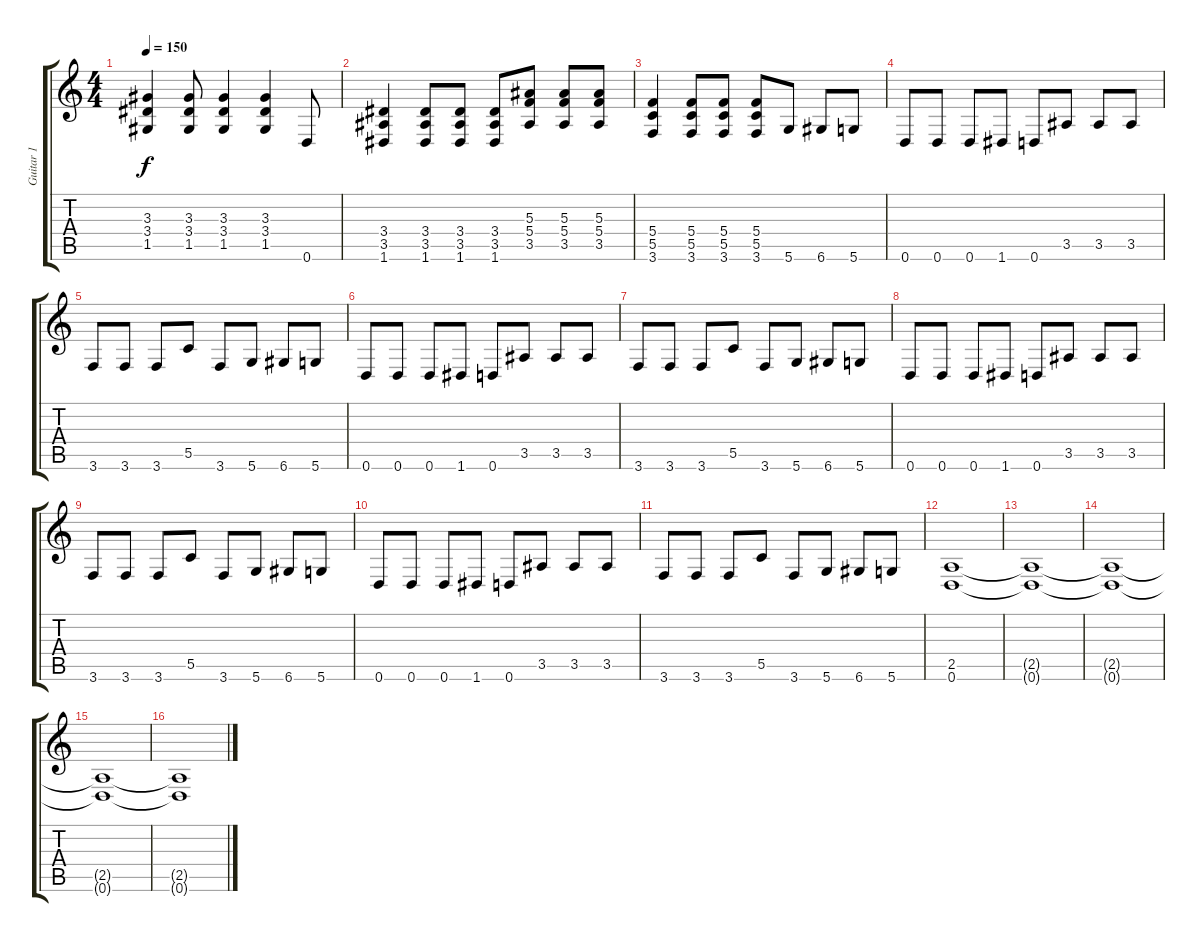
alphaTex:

\track ("Guitar 1" "Guitar 1") {instrument distortionguitar}
\staff {score tabs}
\tuning (D4 A3 F3 C3 G2 D2) {hide}
\ts (4 4)
\tempo 150
\clef g2
\ks c
(3.3 3.4 1.5).4{dy f} (3.3 3.4 1.5).8 (3.3 3.4 1.5).4 (3.3 3.4 1.5).4 0.6.8 |
(3.4 3.5 1.6).4 (3.4 3.5 1.6).8 (3.4 3.5 1.6).8 (3.4 3.5 1.6).8 (5.3 5.4 3.5).8 (5.3 5.4 3.5).8 (5.3 5.4 3.5).8 |
(5.4 5.5 3.6).4 (5.4 5.5 3.6).8 (5.4 5.5 3.6).8 (5.4 5.5 3.6).8 5.6.8 6.6.8 5.6.8 |
0.6.8 0.6.8 0.6.8 1.6.8 0.6.8 3.5.8 3.5.8 3.5.8 |
3.6.8 3.6.8 3.6.8 5.5.8 3.6.8 5.6.8 6.6.8 5.6.8 |
0.6.8 0.6.8 0.6.8 1.6.8 0.6.8 3.5.8 3.5.8 3.5.8 |
3.6.8 3.6.8 3.6.8 5.5.8 3.6.8 5.6.8 6.6.8 5.6.8 |
0.6.8 0.6.8 0.6.8 1.6.8 0.6.8 3.5.8 3.5.8 3.5.8 |
3.6.8 3.6.8 3.6.8 5.5.8 3.6.8 5.6.8 6.6.8 5.6.8 |
0.6.8 0.6.8 0.6.8 1.6.8 0.6.8 3.5.8 3.5.8 3.5.8 |
3.6.8 3.6.8 3.6.8 5.5.8 3.6.8 5.6.8 6.6.8 5.6.8 |
(2.5 0.6).1 |
(2.5{t} 0.6{t}).1 |
(2.5{t} 0.6{t}).1 |
(2.5{t} 0.6{t}).1 |
(2.5{t} 0.6{t}).1
